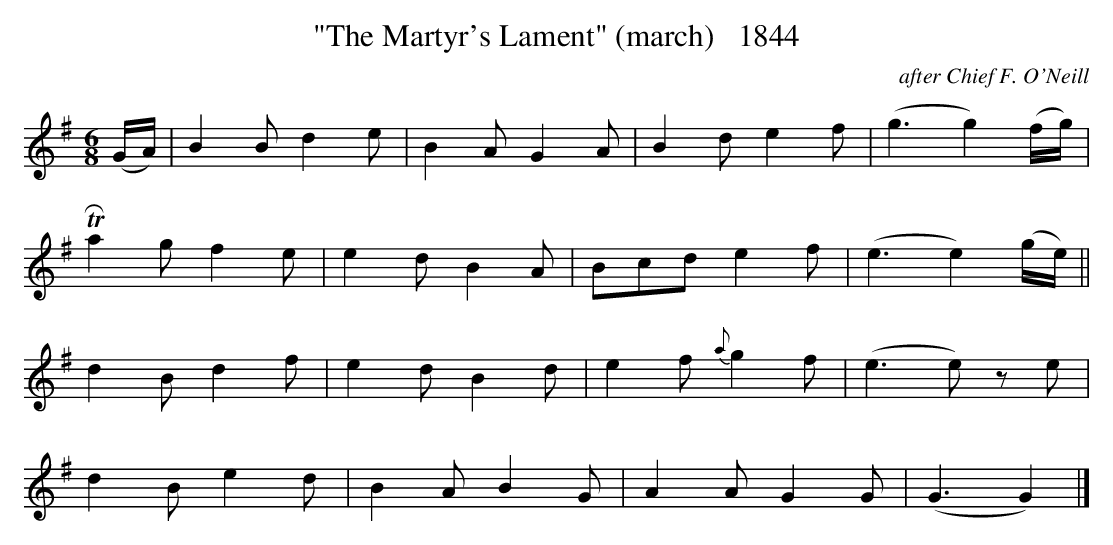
X:1
T:"The Martyr's Lament" (march)   1844
C:after Chief F. O'Neill
BRENNAN July 2003 (HTTP://WWW.SOSYOURMOM.COM)
M:6/8
L:1/8
K:G
(G/2A/2)|B2B d2e|B2A G2A|B2d e2f|(g3g2)(f/2g/2)|
 TRa2g f2e|e2d B2A|Bcd e2f|(e3e2)(g/2e/2)||
d2B d2f|e2d B2d|e2f {a}g2f|(e3e) ze|
d2B e2d|B2A B2G|A2A G2G|(G3G2)|]
